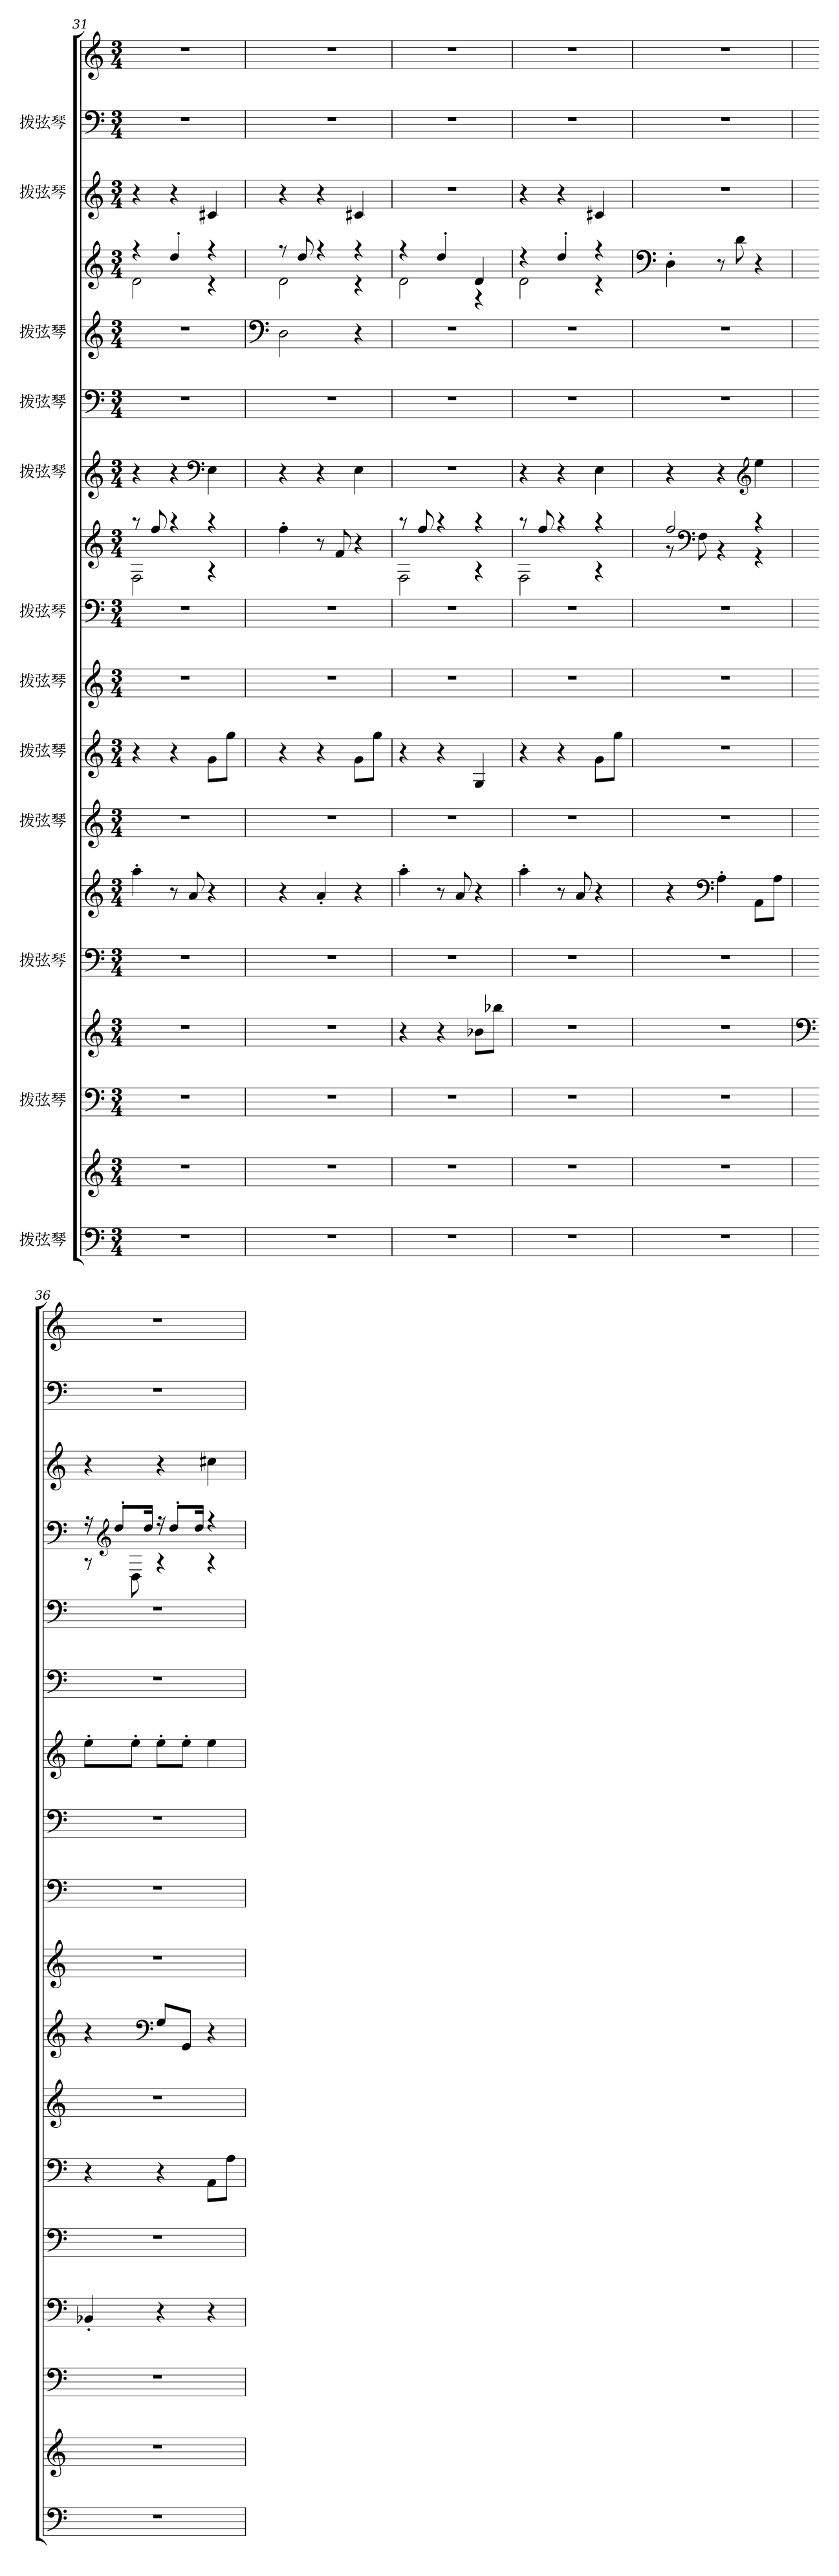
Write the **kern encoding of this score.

**kern	**kern	**kern	**kern	**kern	**kern	**kern	**kern	**kern	**kern	**kern	**kern	**kern	**kern	**kern	**kern	**kern	**kern
*part12	*part12	*part11	*part11	*part10	*part10	*part9	*part8	*part7	*part6	*part6	*part5	*part4	*part3	*part3	*part2	*part1	*part1
*staff18	*staff17	*staff16	*staff15	*staff14	*staff13	*staff12	*staff11	*staff10	*staff9	*staff8	*staff7	*staff6	*staff5	*staff4	*staff3	*staff2	*staff1
*I"拨弦琴	*	*I"拨弦琴	*	*I"拨弦琴	*	*I"拨弦琴	*I"拨弦琴	*I"拨弦琴	*I"拨弦琴	*	*I"拨弦琴	*I"拨弦琴	*I"拨弦琴	*	*I"拨弦琴	*I"拨弦琴	*
*clefF4	*clefG2	*clefF4	*clefG2	*clefF4	*clefG2	*clefG2	*clefG2	*clefG2	*clefF4	*clefG2	*clefG2	*clefF4	*clefG2	*clefG2	*clefG2	*clefF4	*clefG2
*k[]	*k[]	*k[]	*k[]	*k[]	*k[]	*k[]	*k[]	*k[]	*k[]	*k[]	*k[]	*k[]	*k[]	*k[]	*k[]	*k[]	*k[]
*M3/4	*M3/4	*M3/4	*M3/4	*M3/4	*M3/4	*M3/4	*M3/4	*M3/4	*M3/4	*M3/4	*M3/4	*M3/4	*M3/4	*M3/4	*M3/4	*M3/4	*M3/4
=31	=31	=31	=31	=31	=31	=31	=31	=31	=31	=31	=31	=31	=31	=31	=31	=31	=31
*	*	*	*	*	*	*	*	*	*	*^	*	*	*	*^	*	*	*
2.r	2.r	2.r	2.r	2.r	4aa'\	2.r	4r	2.r	2.r	8r	2F\	4r	2.r	2.r	4r	2d\	4r	2.r	2.r
.	.	.	.	.	.	.	.	.	.	8ff/	.	.	.	.	.	.	.	.	.
.	.	.	.	.	8r	.	4r	.	.	4r	.	4r	.	.	4dd'/	.	4r	.	.
.	.	.	.	.	8a/	.	.	.	.	.	.	.	.	.	.	.	.	.	.
*	*	*	*	*	*	*	*	*	*	*	*	*clefF4	*	*	*	*	*	*	*
.	.	.	.	.	4r	.	8g\L	.	.	4r	4r	4E\	.	.	4r	4r	4c#X/	.	.
.	.	.	.	.	.	.	8gg\J	.	.	.	.	.	.	.	.	.	.	.	.
*	*	*	*	*	*	*	*	*	*	*v	*v	*	*	*	*	*	*	*	*
=32	=32	=32	=32	=32	=32	=32	=32	=32	=32	=32	=32	=32	=32	=32	=32	=32	=32	=32
*	*	*	*	*	*	*	*	*	*	*	*	*	*clefF4	*	*	*	*	*
2.r	2.r	2.r	2.r	2.r	4r	2.r	4r	2.r	2.r	4ff'\	4r	2.r	2D\	8r	2d\	4r	2.r	2.r
.	.	.	.	.	.	.	.	.	.	.	.	.	.	8dd/	.	.	.	.
.	.	.	.	.	4a'/	.	4r	.	.	8r	4r	.	.	4r	.	4r	.	.
.	.	.	.	.	.	.	.	.	.	8f/	.	.	.	.	.	.	.	.
.	.	.	.	.	4r	.	8g\L	.	.	4r	4E\	.	4r	4r	4r	4c#X/	.	.
.	.	.	.	.	.	.	8gg\J	.	.	.	.	.	.	.	.	.	.	.
!!LO:PB:g=z
=33	=33	=33	=33	=33	=33	=33	=33	=33	=33	=33	=33	=33	=33	=33	=33	=33	=33	=33
*	*	*	*	*	*	*	*	*	*	*^	*	*	*	*	*	*	*	*
2.r	2.r	2.r	4r	2.r	4aa'\	2.r	4r	2.r	2.r	8r	2F\	2.r	2.r	2.r	4r	2d\	2.r	2.r	2.r
.	.	.	.	.	.	.	.	.	.	8ff/	.	.	.	.	.	.	.	.	.
.	.	.	4r	.	8r	.	4r	.	.	4r	.	.	.	.	4dd'/	.	.	.	.
.	.	.	.	.	8a/	.	.	.	.	.	.	.	.	.	.	.	.	.	.
.	.	.	8b-X\L	.	4r	.	4G/	.	.	4r	4r	.	.	.	4d/	4r	.	.	.
.	.	.	8bb-X\J	.	.	.	.	.	.	.	.	.	.	.	.	.	.	.	.
=34	=34	=34	=34	=34	=34	=34	=34	=34	=34	=34	=34	=34	=34	=34	=34	=34	=34	=34	=34
2.r	2.r	2.r	2.r	2.r	4aa'\	2.r	4r	2.r	2.r	8r	2F\	4r	2.r	2.r	4r	2d\	4r	2.r	2.r
.	.	.	.	.	.	.	.	.	.	8ff/	.	.	.	.	.	.	.	.	.
.	.	.	.	.	8r	.	4r	.	.	4r	.	4r	.	.	4dd'/	.	4r	.	.
.	.	.	.	.	8a/	.	.	.	.	.	.	.	.	.	.	.	.	.	.
.	.	.	.	.	4r	.	8g\L	.	.	4r	4r	4E\	.	.	4r	4r	4c#X/	.	.
.	.	.	.	.	.	.	8gg\J	.	.	.	.	.	.	.	.	.	.	.	.
*	*	*	*	*	*	*	*	*	*	*	*	*	*	*	*v	*v	*	*	*
=35	=35	=35	=35	=35	=35	=35	=35	=35	=35	=35	=35	=35	=35	=35	=35	=35	=35	=35
*	*	*	*	*	*	*	*	*	*	*	*	*	*	*	*clefF4	*	*	*
2.r	2.r	2.r	2.r	2.r	4r	2.r	2.r	2.r	2.r	2ff/	8r	4r	2.r	2.r	4D'\	2.r	2.r	2.r
*	*	*	*	*	*	*	*	*	*	*clefF4	*	*	*	*	*	*	*	*
.	.	.	.	.	.	.	.	.	.	.	8F\	.	.	.	.	.	.	.
*	*	*	*	*	*clefF4	*	*	*	*	*	*	*	*	*	*	*	*	*
.	.	.	.	.	4A'\	.	.	.	.	.	4r	4r	.	.	8r	.	.	.
.	.	.	.	.	.	.	.	.	.	.	.	.	.	.	8d\	.	.	.
*	*	*	*	*	*	*	*	*	*	*	*	*clefG2	*	*	*	*	*	*
.	.	.	.	.	8AA\L	.	.	.	.	4r	4r	4ee\	.	.	4r	.	.	.
.	.	.	.	.	8A\J	.	.	.	.	.	.	.	.	.	.	.	.	.
*	*	*	*	*	*	*	*	*	*	*v	*v	*	*	*	*	*	*	*
=36	=36	=36	=36	=36	=36	=36	=36	=36	=36	=36	=36	=36	=36	=36	=36	=36	=36
*	*	*	*clefF4	*	*	*	*	*	*	*	*	*	*	*	*	*	*
*	*	*	*	*	*	*	*	*	*	*	*	*	*	*^	*	*	*
2.r	2.r	2.r	4BB-X'/	2.r	4r	2.r	4r	2.r	2.r	2.r	8ee'\L	2.r	2.r	16r	8r	4r	2.r	2.r
*	*	*	*	*	*	*	*	*	*	*	*	*	*	*clefG2	*	*	*	*
.	.	.	.	.	.	.	.	.	.	.	.	.	.	8dd'/L	.	.	.	.
.	.	.	.	.	.	.	.	.	.	.	8ee'\J	.	.	.	8D\	.	.	.
.	.	.	.	.	.	.	.	.	.	.	.	.	.	16dd/Jk	.	.	.	.
*	*	*	*	*	*	*	*clefF4	*	*	*	*	*	*	*	*	*	*	*
.	.	.	4r	.	4r	.	8G/L	.	.	.	8ee'\L	.	.	16r	4r	4r	.	.
.	.	.	.	.	.	.	.	.	.	.	.	.	.	8dd'/L	.	.	.	.
.	.	.	.	.	.	.	8GG/J	.	.	.	8ee'\J	.	.	.	.	.	.	.
.	.	.	.	.	.	.	.	.	.	.	.	.	.	16dd/Jk	.	.	.	.
.	.	.	4r	.	8AA\L	.	4r	.	.	.	4ee\	.	.	4r	4r	4cc#X\	.	.
.	.	.	.	.	8A\J	.	.	.	.	.	.	.	.	.	.	.	.	.
*	*	*	*	*	*	*	*	*	*	*	*	*	*	*v	*v	*	*	*
=	=	=	=	=	=	=	=	=	=	=	=	=	=	=	=	=	=
*-	*-	*-	*-	*-	*-	*-	*-	*-	*-	*-	*-	*-	*-	*-	*-	*-	*-
